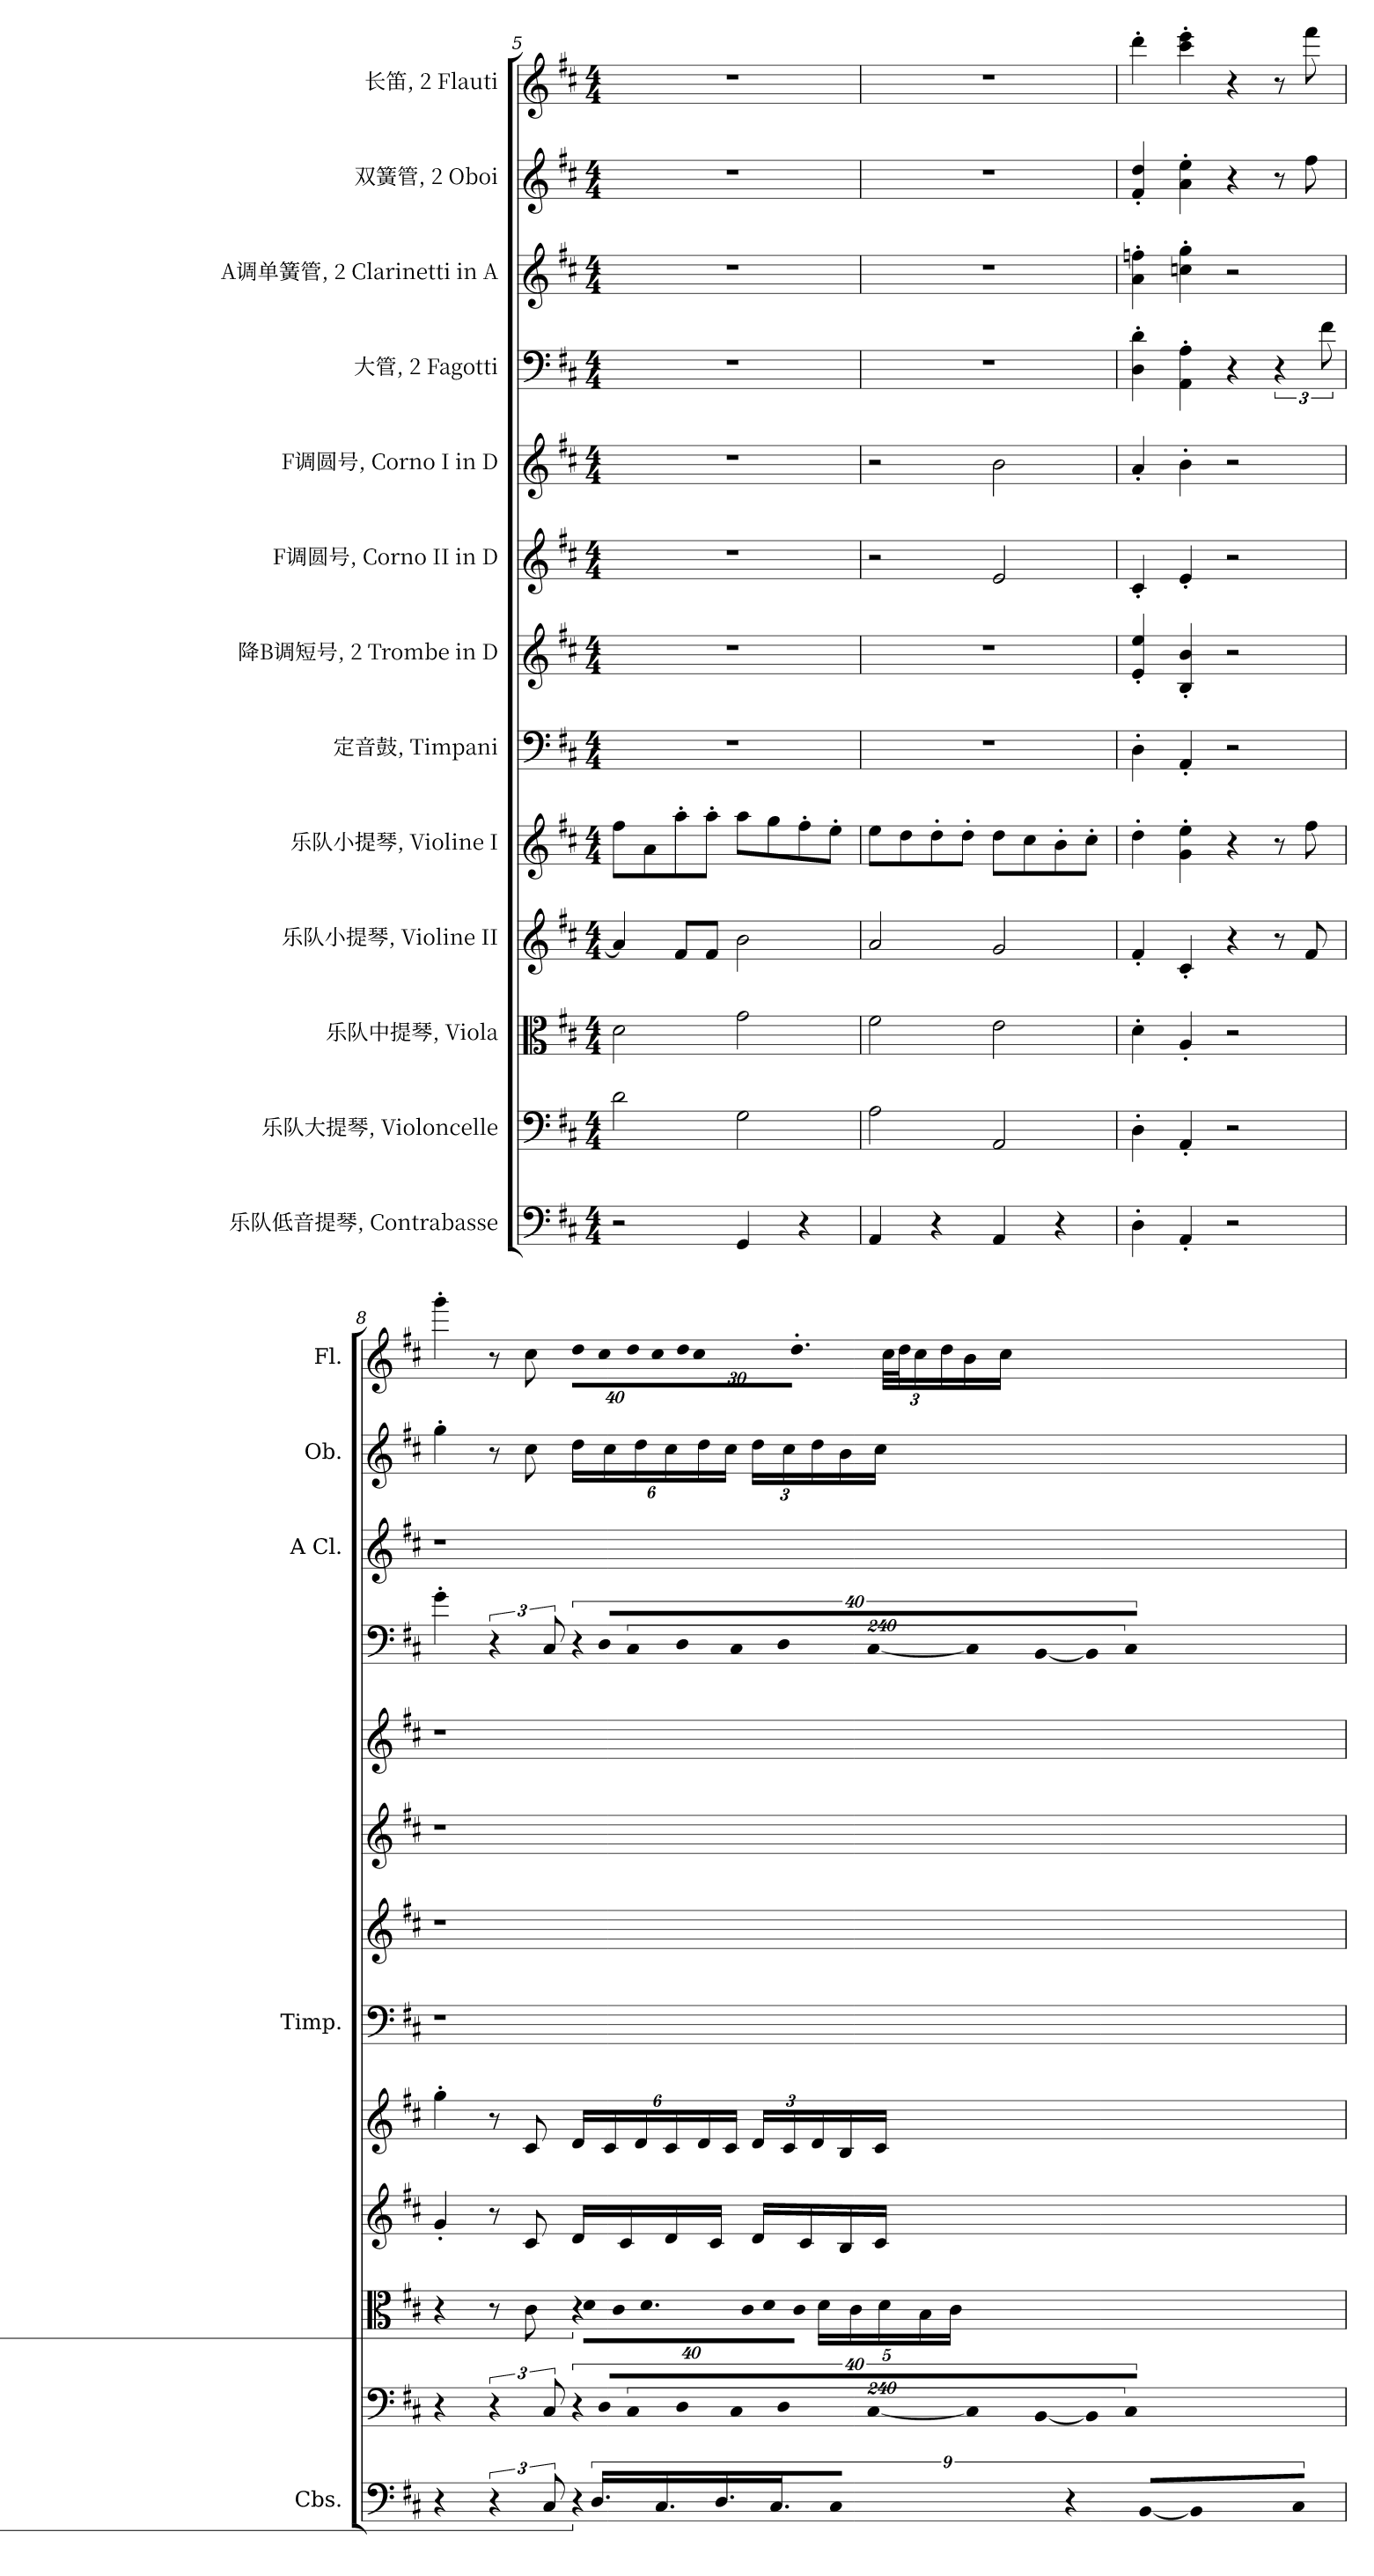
**kern	**kern	**kern	**kern	**kern	**kern	**kern	**kern	**kern	**kern	**kern	**kern	**kern
*part13	*part12	*part11	*part10	*part9	*part8	*part7	*part6	*part5	*part4	*part3	*part2	*part1
*staff13	*staff12	*staff11	*staff10	*staff9	*staff8	*staff7	*staff6	*staff5	*staff4	*staff3	*staff2	*staff1
*I"乐队低音提琴, Contrabasse	*I"乐队大提琴, Violoncelle	*I"乐队中提琴, Viola	*I"乐队小提琴, Violine II	*I"乐队小提琴, Violine I	*I"定音鼓, Timpani	*I"降B调短号, 2 Trombe in D	*I"F调圆号, Corno II in D	*I"F调圆号, Corno I in D	*I"大管, 2 Fagotti	*I"A调单簧管, 2 Clarinetti in A	*I"双簧管, 2 Oboi	*I"长笛, 2 Flauti
*I'Cbs.	*	*	*	*	*I'Timp.	*	*	*	*	*I'A Cl.	*I'Ob.	*I'Fl.
*clefF4	*clefF4	*clefC3	*clefG2	*clefG2	*clefF4	*clefG2	*clefG2	*clefG2	*clefF4	*clefG2	*clefG2	*clefG2
*ITrd7c12	*	*	*	*	*	*ITrd1c2	*ITrd4c7	*ITrd4c7	*	*ITrd2c3	*	*
*k[f#c#]	*k[f#c#]	*k[f#c#]	*k[f#c#]	*k[f#c#]	*k[f#c#]	*k[]	*k[f#]	*k[f#]	*k[f#c#]	*k[f#c#g#d#a#]	*k[f#c#]	*k[f#c#]
*M4/4	*M4/4	*M4/4	*M4/4	*M4/4	*M4/4	*M4/4	*M4/4	*M4/4	*M4/4	*M4/4	*M4/4	*M4/4
*MM278	*MM278	*MM278	*MM278	*MM278	*MM278	*MM278	*MM278	*MM278	*MM278	*MM278	*MM278	*MM278
=5	=5	=5	=5	=5	=5	=5	=5	=5	=5	=5	=5	=5
2r	2d\	2d\	4a/]	8ff#\L	1r	1r	1r	1r	1r	1r	1r	1r
.	.	.	.	8a\	.	.	.	.	.	.	.	.
.	.	.	8f#/L	8aa'\	.	.	.	.	.	.	.	.
.	.	.	8f#/J	8aa'\J	.	.	.	.	.	.	.	.
4GGG/	2G\	2g\	2b\	8aa\L	.	.	.	.	.	.	.	.
.	.	.	.	8gg\	.	.	.	.	.	.	.	.
4r	.	.	.	8ff#'\	.	.	.	.	.	.	.	.
.	.	.	.	8ee'\J	.	.	.	.	.	.	.	.
=6	=6	=6	=6	=6	=6	=6	=6	=6	=6	=6	=6	=6
*	*	*	*	*	*	*	*	*	*	*	*	*MM278
4AAA/	2A\	2f#\	2a/	8ee\L	1r	1r	2r	2r	1r	1r	1r	1r
.	.	.	.	8dd\	.	.	.	.	.	.	.	.
4r	.	.	.	8dd'\	.	.	.	.	.	.	.	.
.	.	.	.	8dd'\J	.	.	.	.	.	.	.	.
4AAA/	2AA/	2e\	2g/	8dd\L	.	.	2A/	2e\	.	.	.	.
.	.	.	.	8cc#\	.	.	.	.	.	.	.	.
4r	.	.	.	8b'\	.	.	.	.	.	.	.	.
.	.	.	.	8cc#'\J	.	.	.	.	.	.	.	.
=7	=7	=7	=7	=7	=7	=7	=7	=7	=7	=7	=7	=7
*	*	*	*	*	*	*	*	*	*	*	*	*MM278
4DD'\	4D'\	4d'\	4f#'/	4dd'\	4D'\	4d/' 4dd/'	4F#'/	4d'/	4D\' 4d\'	4f#\' 4ddn\'	4f#/' 4dd/'	4ddd'\
4AAA'/	4AA'/	4A'/	4c#'/	4g\' 4ee\'	4AA'/	4A/' 4a/'	4A'/	4e'\	4AA\' 4A\'	4an\' 4ee\'	4a\' 4ee\'	4ccc#\' 4eee\'
*	*	*	*	*	*	*	*	*	*	*	*	*MM257
2r	2r	2r	4r	4r	2r	2r	2r	2r	4r	2r	4r	4r
*	*	*	*	*	*	*	*	*	*	*	*	*MM310
.	.	.	8r	8r	.	.	.	.	6r	.	8r	8r
.	.	.	8f#/	8ff#\	.	.	.	.	.	.	8ff#\	8fff#\
.	.	.	.	.	.	.	.	.	12f#\	.	.	.
!!LO:PB:g=z
=8	=8	=8	=8	=8	=8	=8	=8	=8	=8	=8	=8	=8
*	*	*	*	*	*	*	*	*	*	*	*	*MM278
4r	4r	4r	4g'/	4gg'\	1r	1r	1r	1r	4g'\	1r	4gg'\	4ggg'\
*	*	*	*	*	*	*	*	*	*	*	*	*MM246
6r	6r	8r	8r	8r	.	.	.	.	6r	.	8r	8r
.	.	8c#\	8c#/	8c#/	.	.	.	.	.	.	8cc#\	8cc#\
12CC#/	12C#/	.	.	.	.	.	.	.	12C#/	.	.	.
!LO:N:vis=32	!LO:N:vis=32	!LO:N:vis=64	!	!	!	!	!	!	!	!	!	!
*	*	*	*	*Xbrackettup	*	*	*	*	*	*	*	*
!	!	!	!	!	!	!	!	!	!LO:N:vis=32	!	!	!
*	*	*	*	*	*	*	*	*	*	*	*Xbrackettup	*Xbrackettup
*	*	*	*	*	*	*	*	*	*	*	*	*MM310
!	!	!	!	!	!	!	!	!	!	!	!	!LO:N:vis=32
1920%53r	640%23r	960%17r	16d/LL	24d/LL	.	.	.	.	640%23r	.	24dd\LL	640%23dd\LLL
!	!	!LO:N:vis=32	!	!	!	!	!	!	!	!	!	!
.	.	640%23d\LLL	.	.	.	.	.	.	.	.	.	.
18.DD/LL	.	.	.	.	.	.	.	.	.	.	.	.
!	!LO:N:vis=32	!	!	!	!	!	!	!	!LO:N:vis=32	!	!	!LO:N:vis=32
.	640%23D/KLL	.	.	.	.	.	.	.	640%23D/KLL	.	.	640%23cc#\
.	.	.	.	24c#/	.	.	.	.	.	.	24cc#\	.
!	!	!LO:N:vis=32	!	!	!	!	!	!	!	!	!	!
.	.	640%23c#\	.	.	.	.	.	.	.	.	.	.
.	.	.	16c#/	.	.	.	.	.	.	.	.	.
!	!LO:N:vis=16	!	!	!	!	!	!	!	!LO:N:vis=16	!	!	!LO:N:vis=32
.	1920%137C#/	.	.	.	.	.	.	.	1920%137C#/	.	.	640%23dd\
.	.	.	.	24d/	.	.	.	.	.	.	24dd\	.
!	!	!LO:N:vis=32.	!	!	!	!	!	!	!	!	!	!
.	.	1920%103d\	.	.	.	.	.	.	.	.	.	.
!	!	!	!	!	!	!	!	!	!	!	!	!LO:N:vis=32
.	.	.	.	.	.	.	.	.	.	.	.	640%23cc#\
18.CC#/	.	.	.	.	.	.	.	.	.	.	.	.
.	.	.	16d/	24c#/	.	.	.	.	.	.	24cc#\	.
!	!LO:N:vis=16	!LO:N:vis=32	!	!	!	!	!	!	!LO:N:vis=16	!	!	!
.	1920%137D/	640%23c#\	.	.	.	.	.	.	1920%137D/	.	.	.
!	!	!	!	!	!	!	!	!	!	!	!	!LO:N:vis=256%9
.	.	.	.	.	.	.	.	.	.	.	.	960%17dd\K
!	!	!	!	!	!	!	!	!	!	!	!	!LO:N:vis=32
.	.	.	.	.	.	.	.	.	.	.	.	640%23cc#\
.	.	.	.	24d/	.	.	.	.	.	.	24dd\	.
!	!	!LO:N:vis=32	!	!	!	!	!	!	!	!	!	!
.	.	640%23d\	.	.	.	.	.	.	.	.	.	.
.	.	.	16c#/JJ	.	.	.	.	.	.	.	.	.
18.DD/	.	.	.	.	.	.	.	.	.	.	.	.
!	!	!	!	!	!	!	!	!	!	!	!	!LO:N:vis=32.
.	.	.	.	.	.	.	.	.	.	.	.	1920%103dd'\JJJ
.	.	.	.	24c#/JJ	.	.	.	.	.	.	24cc#\JJ	.
!	!LO:N:vis=16	!	!	!	!	!	!	!	!LO:N:vis=16	!	!	!
.	1920%137C#/	.	.	.	.	.	.	.	1920%137C#/	.	.	.
!	!	!LO:N:vis=32	!	!	!	!	!	!	!	!	!	!
.	.	640%23c#\JJJ	.	.	.	.	.	.	.	.	.	.
.	.	.	16d/LL	24d/LL	.	.	.	.	.	.	24dd\LL	.
*	*	*Xbrackettup	*	*	*	*	*	*	*	*	*	*
.	.	20d\LL	.	.	.	.	.	.	.	.	.	48cc#\LLL
.	.	.	.	.	.	.	.	.	.	.	.	48dd\J
18.CC#/	.	.	.	.	.	.	.	.	.	.	.	.
!	!LO:N:vis=32	!	!	!	!	!	!	!	!LO:N:vis=32	!	!	!
.	640%23D/L	.	.	.	.	.	.	.	640%23D/L	.	.	.
.	.	.	.	24c#/	.	.	.	.	.	.	24cc#\	.
.	.	.	.	.	.	.	.	.	.	.	.	24cc#\
.	.	20c#\	.	.	.	.	.	.	.	.	.	.
.	.	.	16c#/	.	.	.	.	.	.	.	.	.
!	!LO:N:vis=32	!	!	!	!	!	!	!	!LO:N:vis=32	!	!	!
.	[640%23C#/	.	.	.	.	.	.	.	[640%23C#/	.	.	.
.	.	.	.	24d/	.	.	.	.	.	.	24dd\	.
.	.	.	.	.	.	.	.	.	.	.	.	24dd\
.	.	20d\	.	.	.	.	.	.	.	.	.	.
!	!LO:N:vis=32	!	!	!	!	!	!	!	!LO:N:vis=32	!	!	!
.	640%23C#/]	.	.	.	.	.	.	.	640%23C#/]	.	.	.
!LO:N:vis=32	!	!	!	!	!	!	!	!	!	!	!	!
1920%53CC#/JJk	.	.	.	.	.	.	.	.	.	.	.	.
.	.	.	16B/	16B/	.	.	.	.	.	.	16b\	.
.	.	.	.	.	.	.	.	.	.	.	.	16b\
1920ryy	.	.	.	.	.	.	.	.	.	.	.	.
!LO:N:vis=32	!	!	!	!	!	!	!	!	!	!	!	!
1920%53r	.	.	.	.	.	.	.	.	.	.	.	.
!	!LO:N:vis=32	!	!	!	!	!	!	!	!LO:N:vis=32	!	!	!
.	[640%23BB/	.	.	.	.	.	.	.	[640%23BB/	.	.	.
.	.	20B\	.	.	.	.	.	.	.	.	.	.
!LO:N:vis=32	!	!	!	!	!	!	!	!	!	!	!	!
[1920%53BBB/LLL	.	.	.	.	.	.	.	.	.	.	.	.
!	!LO:N:vis=32	!	!	!	!	!	!	!	!LO:N:vis=32	!	!	!
.	640%23BB/]	.	.	.	.	.	.	.	640%23BB/]	.	.	.
.	.	.	16c#/JJ	16c#/JJ	.	.	.	.	.	.	16cc#\JJ	.
.	.	.	.	.	.	.	.	.	.	.	.	16cc#\JJ
!LO:N:vis=32	!	!	!	!	!	!	!	!	!	!	!	!
1920%53BBB/]	.	.	.	.	.	.	.	.	.	.	.	.
.	.	20c#\JJ	.	.	.	.	.	.	.	.	.	.
!	!LO:N:vis=32	!	!	!	!	!	!	!	!LO:N:vis=32	!	!	!
.	[640%23C#/JJJ	.	.	.	.	.	.	.	[640%23C#/JJJ	.	.	.
1920ryy	.	.	.	.	.	.	.	.	.	.	.	.
!LO:N:vis=32	!	!	!	!	!	!	!	!	!	!	!	!
[1920%53CC#/JJJ	.	.	.	.	.	.	.	.	.	.	.	.
640ryy	.	.	640ryy	640ryy	640ryy	640ryy	640ryy	640ryy	.	640ryy	640ryy	.
.	.	1920ryy	.	.	.	.	.	.	.	.	.	1920ryy
=	=	=	=	=	=	=	=	=	=	=	=	=
*-	*-	*-	*-	*-	*-	*-	*-	*-	*-	*-	*-	*-
